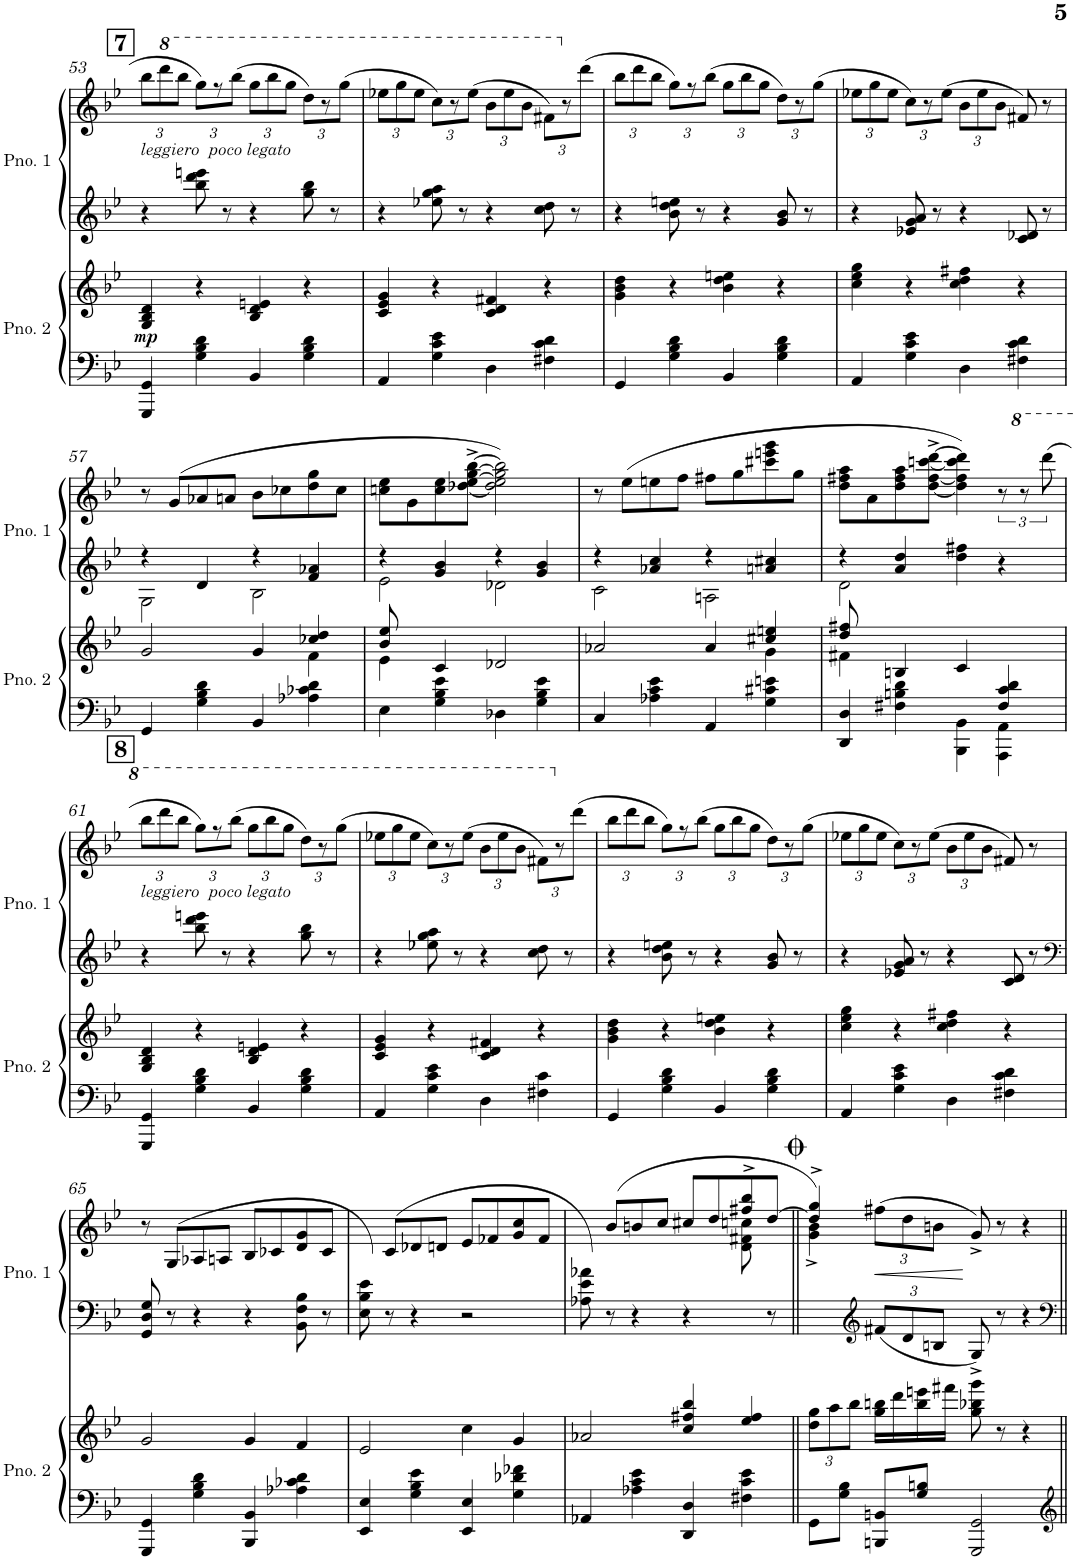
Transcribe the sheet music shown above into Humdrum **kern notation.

**kern	**kern	**dynam	**kern	**kern	**dynam
*part2	*part2	*part2	*part1	*part1	*part1
*staff4	*staff3	*staff3/4	*staff2	*staff1	*staff1/2
*I"Piano 2	*	*	*I"Piano 1	*	*
*I'Pno. 2	*	*	*I'Pno. 1	*	*
!!LO:PB:g=z
*clefF4	*clefG2	*	*clefG2	*clefG2	*
*k[b-e-]	*k[b-e-]	*	*k[b-e-]	*k[b-e-]	*
*M2/2	*M2/2	*	*M2/2	*M2/2	*
*met(c|)	*met(c|)	*	*met(c|)	*met(c|)	*
*	*	*	*	*Xbrackettup	*
!!LO:REH:place=s1:a:B:cj:fs=14:t=7
=53	=53	=53	=53	=53	=53
!	!	!	!	!LO:TX:b:i:t=leggiero  poco legato	!
!	!	!LO:DY:b	!	!	!
4GGG/ 4GG/	4G/ 4B-/ 4d/	mp	4r	12bb-\L	.
*	*	*	*	*8va	*
.	.	.	.	12dddd\	.
.	.	.	.	12bbb-\J	.
4G\ 4B-\ 4d\	4r	.	8bb-\ 8ddd\ 8eeen\	12ggg\L	.
.	.	.	.	12r	.
.	.	.	8r	.	.
.	.	.	.	(12bbb-\J	.
4BB-/	4B-/ 4d/ 4en/	.	4r	12ggg\L	.
.	.	.	.	12bbb-\	.
.	.	.	.	12ggg\J	.
4G\ 4B-\ 4d\	4r	.	8gg\ 8bb-\	12ddd\L)	.
.	.	.	.	12r	.
.	.	.	8r	.	.
.	.	.	.	(12ggg\J	.
=54	=54	=54	=54	=54	=54
4AA/	4c/ 4e-/ 4g/	.	4r	12eee-X\L	.
.	.	.	.	12ggg\	.
.	.	.	.	12eee-\J	.
4G\ 4c\ 4e-\	4r	.	8ee-X\ 8gg\ 8aa\	12ccc\L)	.
.	.	.	.	12r	.
.	.	.	8r	.	.
.	.	.	.	(12eee-\J	.
4D\	4c/ 4d/ 4f#X/	.	4r	12bb-\L	.
.	.	.	.	12eee-\	.
.	.	.	.	12bb-\J	.
4F#X\ 4c\ 4d\	4r	.	8cc\ 8dd\	12ff#X\L)	.
*	*	*	*	*X8va	*
.	.	.	.	12r	.
.	.	.	8r	.	.
.	.	.	.	(12ddd\J	.
=55	=55	=55	=55	=55	=55
4GG/	4g\ 4b-\ 4dd\	.	4r	12bb-\L	.
.	.	.	.	12ddd\	.
.	.	.	.	12bb-\J	.
4G\ 4B-\ 4d\	4r	.	8b-\ 8dd\ 8een\	12gg\L)	.
.	.	.	.	12r	.
.	.	.	8r	.	.
.	.	.	.	(12bb-\J	.
4BB-/	4b-\ 4dd\ 4een\	.	4r	12gg\L	.
.	.	.	.	12bb-\	.
.	.	.	.	12gg\J	.
4G\ 4B-\ 4d\	4r	.	8g/ 8b-/	12dd\L)	.
.	.	.	.	12r	.
.	.	.	8r	.	.
.	.	.	.	(12gg\J	.
=56	=56	=56	=56	=56	=56
4AA/	4cc\ 4ee-\ 4gg\	.	4r	12ee-X\L	.
.	.	.	.	12gg\	.
.	.	.	.	12ee-\J	.
4G\ 4c\ 4e-\	4r	.	8e-X/ 8g/ 8a/	12cc\L)	.
.	.	.	.	12r	.
.	.	.	8r	.	.
.	.	.	.	(12ee-\J	.
4D\	4cc\ 4dd\ 4ff#X\	.	4r	12b-\L	.
.	.	.	.	12ee-\	.
.	.	.	.	12b-\J	.
4F#X\ 4c\ 4d\	4r	.	8c/ 8d-X/	8f#X/)	.
.	.	.	8r	8r	.
!!LO:LB:g=z
=57	=57	=57	=57	=57	=57
*	*^	*	*^	*	*
4GG/	2g/	2.ryy	.	4r	2G\	8r	.
.	.	.	.	.	.	(8g/L	.
4G\ 4B-\ 4d\	.	.	.	4d/	.	8a-X/	.
.	.	.	.	.	.	8an/J	.
4BB-/	4g/	.	.	4r	2B-\	8b-\L	.
.	.	.	.	.	.	8cc-X\	.
4A-X\ 4c-X\ 4d\	4cc-X/ 4dd/	4f\	.	4f/ 4a-X/	.	8dd\ 8gg\	.
.	.	.	.	.	.	8cc-\J	.
=58	=58	=58	=58	=58	=58	=58	=58
4E-\	8b-/ 8ee-/	4e-\	.	4r	2e-\	8ccn\ 8ee-\L	.
.	8ryy	.	.	.	.	8g\	.
4G\ 4B-\ 4e-\	4c/	2.ryy	.	4g/ 4b-/	.	8cc\ 8ee-\	.
.	.	.	.	.	.	[8dd-X\^ [8ee-\^ [8gg\^ [8bb-\^J	.
4D-X\	2d-X/	.	.	4r	2d-X\	2dd-\] 2ee-\] 2gg\] 2bb-\])	.
4G\ 4B-\ 4e-\	.	.	.	4g/ 4b-/	.	.	.
=59	=59	=59	=59	=59	=59	=59	=59
4C/	2a-X/	2.ryy	.	4r	2c\	8r	.
.	.	.	.	.	.	(8ee-\L	.
4A-X\ 4c\ 4e-\	.	.	.	4a-X/ 4cc/	.	8een\	.
.	.	.	.	.	.	8ff\J	.
4AA/	4a-/	.	.	4r	2An\	8ff#X\L	.
.	.	.	.	.	.	8gg\	.
4G\ 4c#X\ 4en\	4cc#X/ 4een/	4g\	.	4an/ 4cc#X/	.	8ccc#X\ 8eeen\ 8ggg\	.
.	.	.	.	.	.	8gg\J	.
=60	=60	=60	=60	=60	=60	=60	=60
*^	*	*	*	*	*	*	*
2.ryy	4DD/ 4D/	8dd/ 8ff#X/	4f#X\	.	4r	2d\	8dd\ 8ff#X\ 8aa\L	.
.	.	8ryy	.	.	.	.	8a\	.
.	4F#X\ 4Bn\ 4d\	4Bn/	4ryy	.	4a/ 4dd/	.	8dd\ 8ff#\ 8aa\	.
.	.	.	.	.	.	.	[8dd\^ [8ff#\^ [8cccn\^ [8ddd\^J	.
.	4BBB-\ 4BB-\	4c/	2ryy	.	4dd\ 4ff#X\	2ryy	4dd\] 4ff#\] 4ccc\] 4ddd\])	.
*	*	*	*	*	*	*	*brackettup	*
4F#/ 4c/ 4d/	4AAA\ 4AA\	4ryy	.	.	4r	.	12r	.
*	*	*	*	*	*	*	*8va	*
.	.	.	.	.	.	.	12r	.
.	.	.	.	.	.	.	(12dddd\	.
*v	*v	*	*	*	*v	*v	*	*
*	*v	*v	*	*	*	*
!!LO:LB:g=z
!!LO:REH:place=s1:a:B:cj:fs=14:t=8
=61	=61	=61	=61	=61	=61
*	*	*	*	*Xbrackettup	*
!	!	!	!	!LO:TX:b:i:t=leggiero  poco legato	!
4GGG/ 4GG/	4G/ 4B-/ 4d/	.	4r	12bbb-\L	.
.	.	.	.	12dddd\	.
.	.	.	.	12bbb-\J	.
4G\ 4B-\ 4d\	4r	.	8bb-\ 8ddd\ 8eeen\	12ggg\L)	.
.	.	.	.	12r	.
.	.	.	8r	.	.
.	.	.	.	(12bbb-\J	.
4BB-/	4B-/ 4d/ 4en/	.	4r	12ggg\L	.
.	.	.	.	12bbb-\	.
.	.	.	.	12ggg\J	.
4G\ 4B-\ 4d\	4r	.	8gg\ 8bb-\	12ddd\L)	.
.	.	.	.	12r	.
.	.	.	8r	.	.
.	.	.	.	(12ggg\J	.
=62	=62	=62	=62	=62	=62
4AA/	4c/ 4e-/ 4g/	.	4r	12eee-X\L	.
.	.	.	.	12ggg\	.
.	.	.	.	12eee-\J	.
4G\ 4c\ 4e-\	4r	.	8ee-X\ 8gg\ 8aa\	12ccc\L)	.
.	.	.	.	12r	.
.	.	.	8r	.	.
.	.	.	.	(12eee-\J	.
4D\	4c/ 4d/ 4f#X/	.	4r	12bb-\L	.
.	.	.	.	12eee-\	.
.	.	.	.	12bb-\J	.
4F#X\ 4c\	4r	.	8cc\ 8dd\	12ff#X\L)	.
*	*	*	*	*X8va	*
.	.	.	.	12r	.
.	.	.	8r	.	.
.	.	.	.	(12ddd\J	.
=63	=63	=63	=63	=63	=63
4GG/	4g\ 4b-\ 4dd\	.	4r	12bb-\L	.
.	.	.	.	12ddd\	.
.	.	.	.	12bb-\J	.
4G\ 4B-\ 4d\	4r	.	8b-\ 8dd\ 8een\	12gg\L)	.
.	.	.	.	12r	.
.	.	.	8r	.	.
.	.	.	.	(12bb-\J	.
4BB-/	4b-\ 4dd\ 4een\	.	4r	12gg\L	.
.	.	.	.	12bb-\	.
.	.	.	.	12gg\J	.
4G\ 4B-\ 4d\	4r	.	8g/ 8b-/	12dd\L)	.
.	.	.	.	12r	.
.	.	.	8r	.	.
.	.	.	.	(12gg\J	.
=64	=64	=64	=64	=64	=64
4AA/	4cc\ 4ee-\ 4gg\	.	4r	12ee-X\L	.
.	.	.	.	12gg\	.
.	.	.	.	12ee-\J	.
4G\ 4c\ 4e-\	4r	.	8e-X/ 8g/ 8a/	12cc\L)	.
.	.	.	.	12r	.
.	.	.	8r	.	.
.	.	.	.	(12ee-\J	.
4D\	4cc\ 4dd\ 4ff#X\	.	4r	12b-\L	.
.	.	.	.	12ee-\	.
.	.	.	.	12b-\J	.
4F#X\ 4c\ 4d\	4r	.	8c/ 8d/	8f#X/)	.
.	.	.	8r	8r	.
!!LO:LB:g=z
=65	=65	=65	=65	=65	=65
*	*	*	*clefF4	*	*
4GGG/ 4GG/	2g/	.	8GG/ 8D/ 8G/	8r	.
.	.	.	8r	(>8G/L	.
4G\ 4B-\ 4d\	.	.	4r	8A-X/	.
.	.	.	.	8An/J	.
4BBB-/ 4BB-/	4g/	.	4r	8B-/L	.
.	.	.	.	8c-X/	.
4A-X\ 4c-X\ 4d\	4f/	.	8BB-\ 8F\ 8B-\	8d/ 8g/	.
.	.	.	8r	8c-/J	.
=66	=66	=66	=66	=66	=66
4EE-/ 4E-/	2e-/	.	8E-\ 8B-\ 8e-\	8ryy)	.
.	.	.	8r	(>8c/L	.
4G\ 4B-\ 4e-\	.	.	4r	8d-X/	.
.	.	.	.	8dn/J	.
4EE-/ 4E-/	4cc\	.	2r	8e-/L	.
.	.	.	.	8f-X/	.
4G\ 4d-X\ 4f-X\	4g/	.	.	8g/ 8cc/	.
.	.	.	.	8f-/J	.
=67	=67	=67	=67	=67	=67
*	*	*	*	*^	*
4AA-X/	2a-X/	.	8A-X\ 8e-\ 8a-X\	8ryy)	2.ryy	.
.	.	.	8r	(>8b-/L	.	.
4A-X\ 4c\ 4e-\	.	.	4r	8bn/	.	.
.	.	.	.	8cc/J	.	.
4DD/ 4D/	4cc/ 4ff#X/ 4bb-/	.	4r	8cc#X/L	.	.
.	.	.	.	8dd/	.	.
4F#X\ 4c\ 4e-\	4ee-/ 4ff#/	.	8ryy	8ff#X/^> 8bb-/^>	8d\ 8f#X\ 8ccn\	.
.	.	.	8r	[>8dd/J	8ryy	.
=68||	=68||	=68||	=68||	=68||	=68||	=68||
*	*Xbrackettup	*	*	*	*	*
8GG\L	12dd\ 12gg\L	.	4ryy	4dd/]^> 4gg/^>)	4g\^< 4b-\^<	.
.	12aa\	.	.	.	.	.
8G\ 8B-\J	.	.	.	.	.	.
.	12bb-\J	.	.	.	.	.
*	*	*	*clefG2	*	*	*
*	*	*	*Xbrackettup	*	*	*
!	!	!	!	!	!	!LO:HP:b
8BBBn/ 8BBn/L	16gg\ 16bbn\LL	.	12f#X/L	(12ff#X\L	2.ryy	<
.	16ddd\	.	.	.	.	.
.	.	.	12d/	12dd\	.	.
8G/ 8Bn/J	16bb\ 16eeen\	.	.	.	.	.
.	.	.	12Bn/J	12bn\J	.	.
.	16fff#X\JJ	.	.	.	.	.
2GGG/ 2GG/	8gg\ 8bb-X\ 8ggg\	.	8G^/	8g^/)	.	[
.	8r	.	8r	8r	.	.
.	4r	.	4r	4r	.	.
*	*	*	*	*v	*v	*
=||	=||	=||	=||	=||	=||
*-	*-	*-	*-	*-	*-
